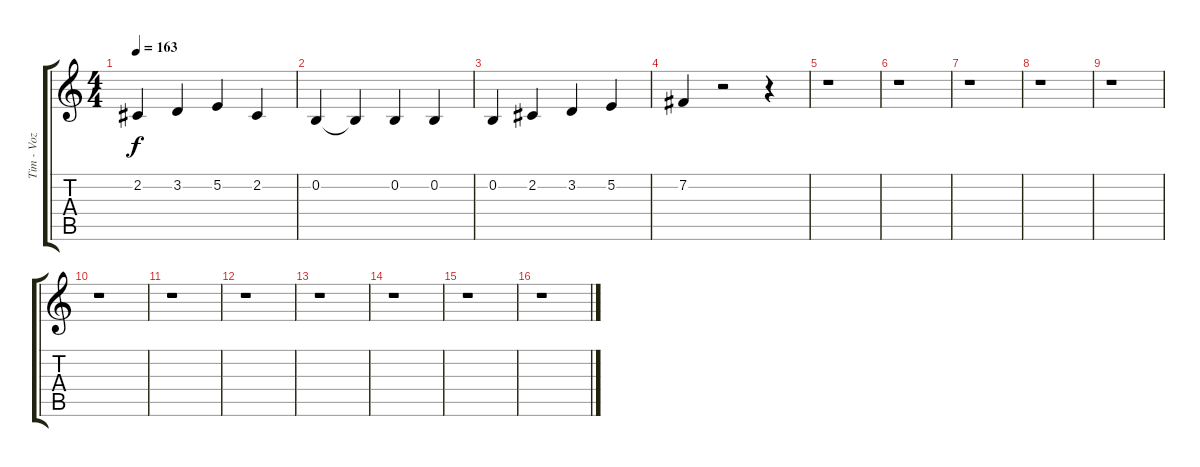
\track ("Tim - Voz" "Tim - Voz") {instrument tenorsax}
\staff {score tabs}
\tuning (E4 B3 G3 D3 A2 E2) {hide}
\ts (4 4)
\tempo 163
\clef g2
\ks c
2.2.4{dy f} 3.2.4 5.2.4 2.2.4 |
0.2.4 0.2{t}.4 0.2.4 0.2.4 |
0.2.4 2.2.4 3.2.4 5.2.4 |
7.2.4 r.2 r.4 |
r.1 |
r.1 |
r.1 |
r.1 |
r.1 |
r.1 |
r.1 |
r.1 |
r.1 |
r.1 |
r.1 |
r.1
